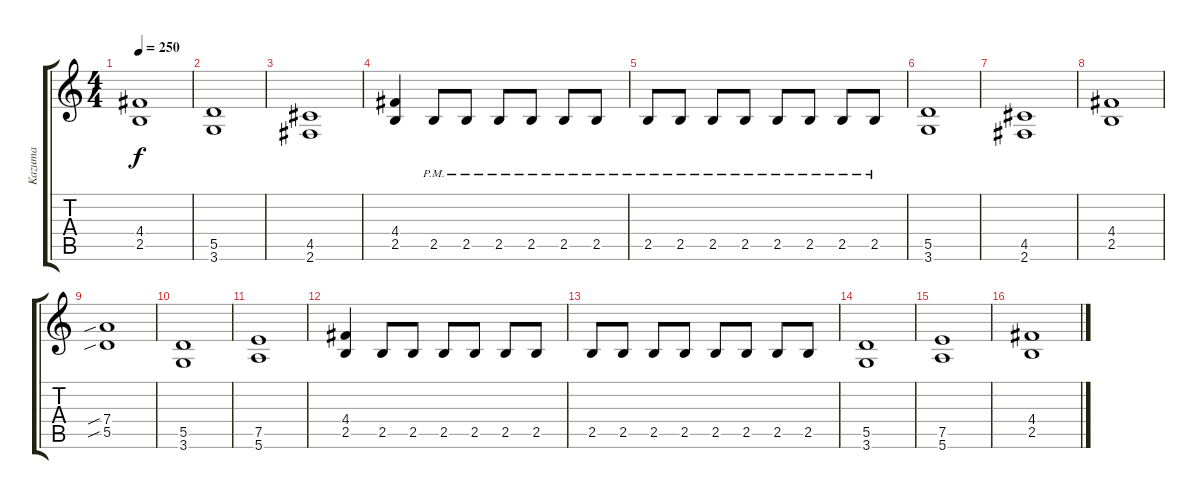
\track ("Kazuma" "Kazuma") {instrument distortionguitar}
\staff {score tabs}
\tuning (E4 B3 G3 D3 A2 E2) {hide}
\ts (4 4)
\tempo 250
\clef g2
\ks c
(4.4 2.5).1{dy f} |
(5.5 3.6).1 |
(4.5 2.6).1 |
(4.4 2.5).4 2.5{pm}.8 2.5{pm}.8 2.5{pm}.8 2.5{pm}.8 2.5{pm}.8 2.5{pm}.8 |
2.5{pm}.8 2.5{pm}.8 2.5{pm}.8 2.5{pm}.8 2.5{pm}.8 2.5{pm}.8 2.5{pm}.8 2.5{pm}.8 |
(5.5 3.6).1 |
(4.5 2.6).1 |
(4.4 2.5).1 |
(7.4{sib} 5.5{sib}).1 |
(5.5 3.6).1 |
(7.5 5.6).1 |
(4.4 2.5).4 2.5.8 2.5.8 2.5.8 2.5.8 2.5.8 2.5.8 |
2.5.8 2.5.8 2.5.8 2.5.8 2.5.8 2.5.8 2.5.8 2.5.8 |
(5.5 3.6).1 |
(7.5 5.6).1 |
(4.4 2.5).1
